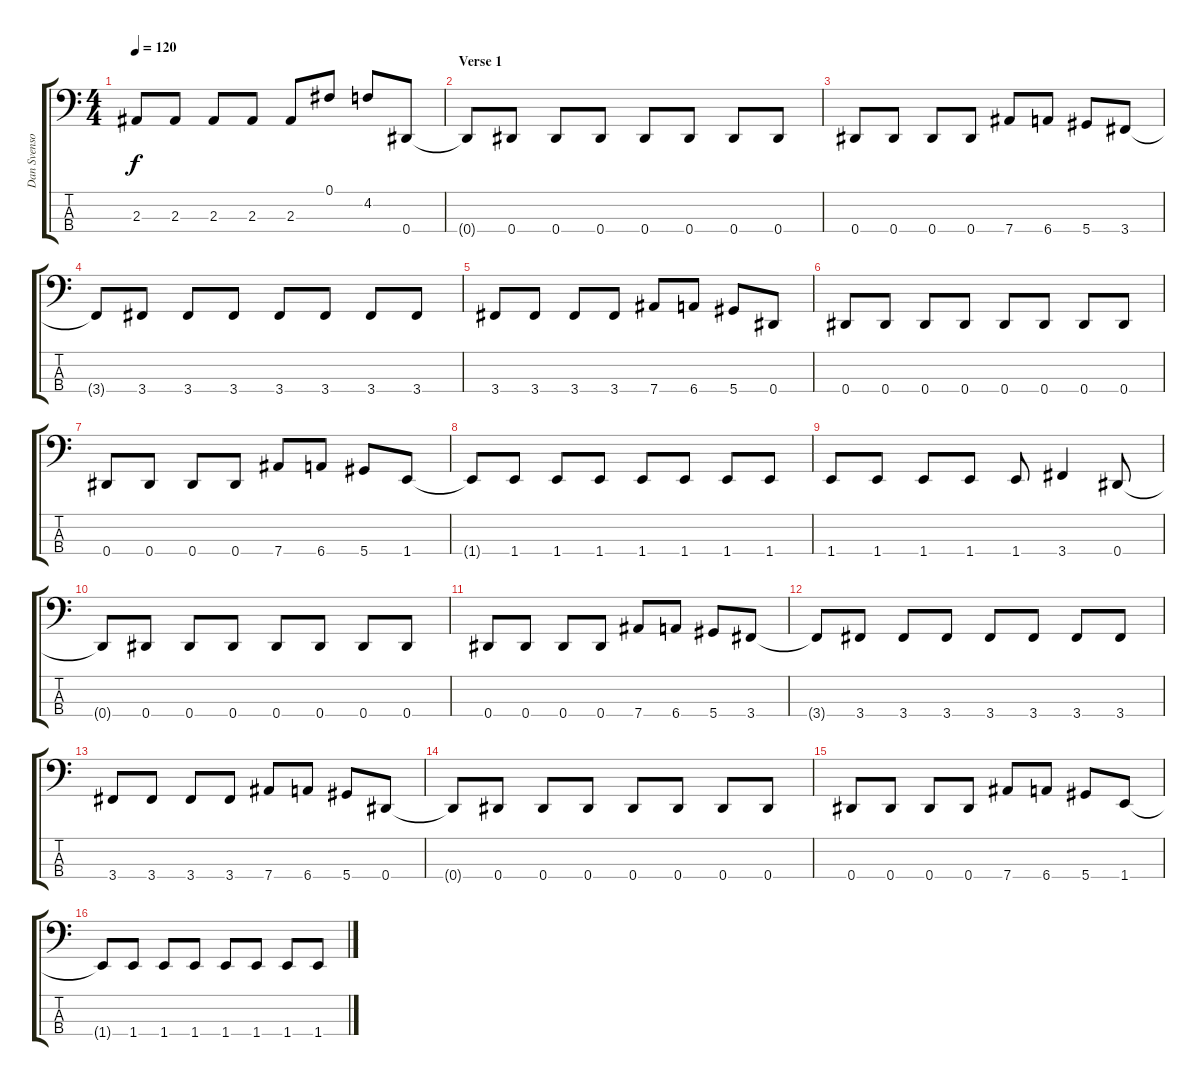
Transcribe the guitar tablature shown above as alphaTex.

\track ("Dan Svenson" "Dan Svenso") {instrument electricbasspick}
\staff {score tabs}
\tuning (Gb2 Db2 Ab1 Eb1) {hide}
\ts (4 4)
\tempo 120
\clef f4
\ks c
2.3.8{dy f} 2.3.8 2.3.8 2.3.8 2.3.8 0.1.8 4.2.8 0.4.8 |
\section ("" "Verse 1")
0.4{t}.8 0.4.8 0.4.8 0.4.8 0.4.8 0.4.8 0.4.8 0.4.8 |
0.4.8 0.4.8 0.4.8 0.4.8 7.4.8 6.4.8 5.4.8 3.4.8 |
3.4{t}.8 3.4.8 3.4.8 3.4.8 3.4.8 3.4.8 3.4.8 3.4.8 |
3.4.8 3.4.8 3.4.8 3.4.8 7.4.8 6.4.8 5.4.8 0.4.8 |
0.4.8 0.4.8 0.4.8 0.4.8 0.4.8 0.4.8 0.4.8 0.4.8 |
0.4.8 0.4.8 0.4.8 0.4.8 7.4.8 6.4.8 5.4.8 1.4.8 |
1.4{t}.8 1.4.8 1.4.8 1.4.8 1.4.8 1.4.8 1.4.8 1.4.8 |
1.4.8 1.4.8 1.4.8 1.4.8 1.4.8 3.4.4 0.4.8 |
0.4{t}.8 0.4.8 0.4.8 0.4.8 0.4.8 0.4.8 0.4.8 0.4.8 |
0.4.8 0.4.8 0.4.8 0.4.8 7.4.8 6.4.8 5.4.8 3.4.8 |
3.4{t}.8 3.4.8 3.4.8 3.4.8 3.4.8 3.4.8 3.4.8 3.4.8 |
3.4.8 3.4.8 3.4.8 3.4.8 7.4.8 6.4.8 5.4.8 0.4.8 |
0.4{t}.8 0.4.8 0.4.8 0.4.8 0.4.8 0.4.8 0.4.8 0.4.8 |
0.4.8 0.4.8 0.4.8 0.4.8 7.4.8 6.4.8 5.4.8 1.4.8 |
1.4{t}.8 1.4.8 1.4.8 1.4.8 1.4.8 1.4.8 1.4.8 1.4.8
